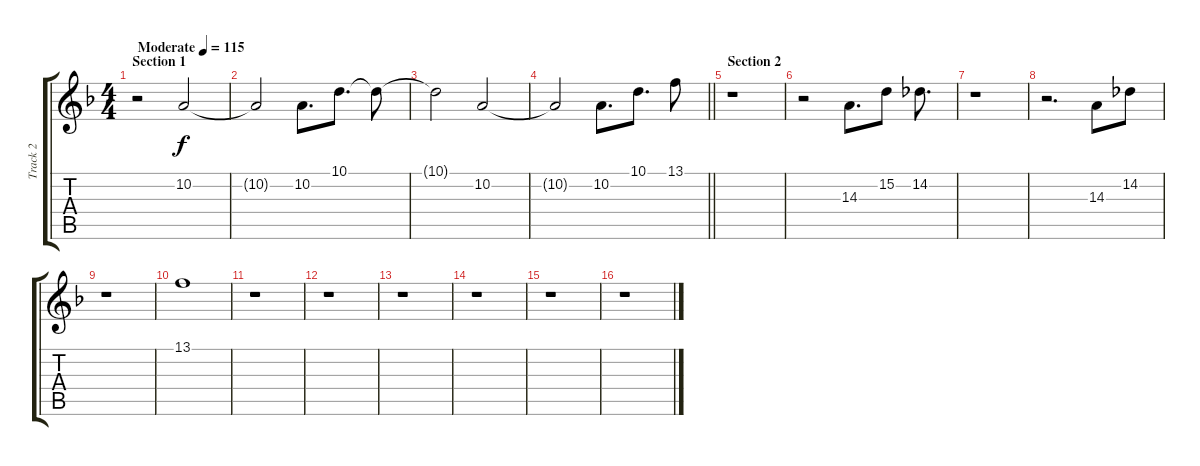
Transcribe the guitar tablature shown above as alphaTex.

\track ("Track 2" "Track 2") {instrument vibraphone}
\staff {score tabs}
\tuning (E4 B3 G3 D3 A2 E2) {hide}
\ts (4 4)
\section ("" "Section 1")
\tempo (115 "Moderate")
\clef g2
\ks f
r.2{dy f instrument vibraphone} 10.2.2 |
10.2{t}.2 10.2.8{d} 10.1.8{d} 10.1{t}.8 |
10.1{t}.2 10.2.2 |
\barLineRight lightlight
10.2{t}.2 10.2.8{d} 10.1.8{d} 13.1.8 |
\section ("" "Section 2")
r.1 |
r.2 14.3.8{d} 15.2.8 14.2.8{d} |
r.1 |
r.2{d} 14.3.8 14.2.8 |
r.1 |
13.1.1 |
r.1 |
r.1 |
r.1 |
r.1 |
r.1 |
r.1
